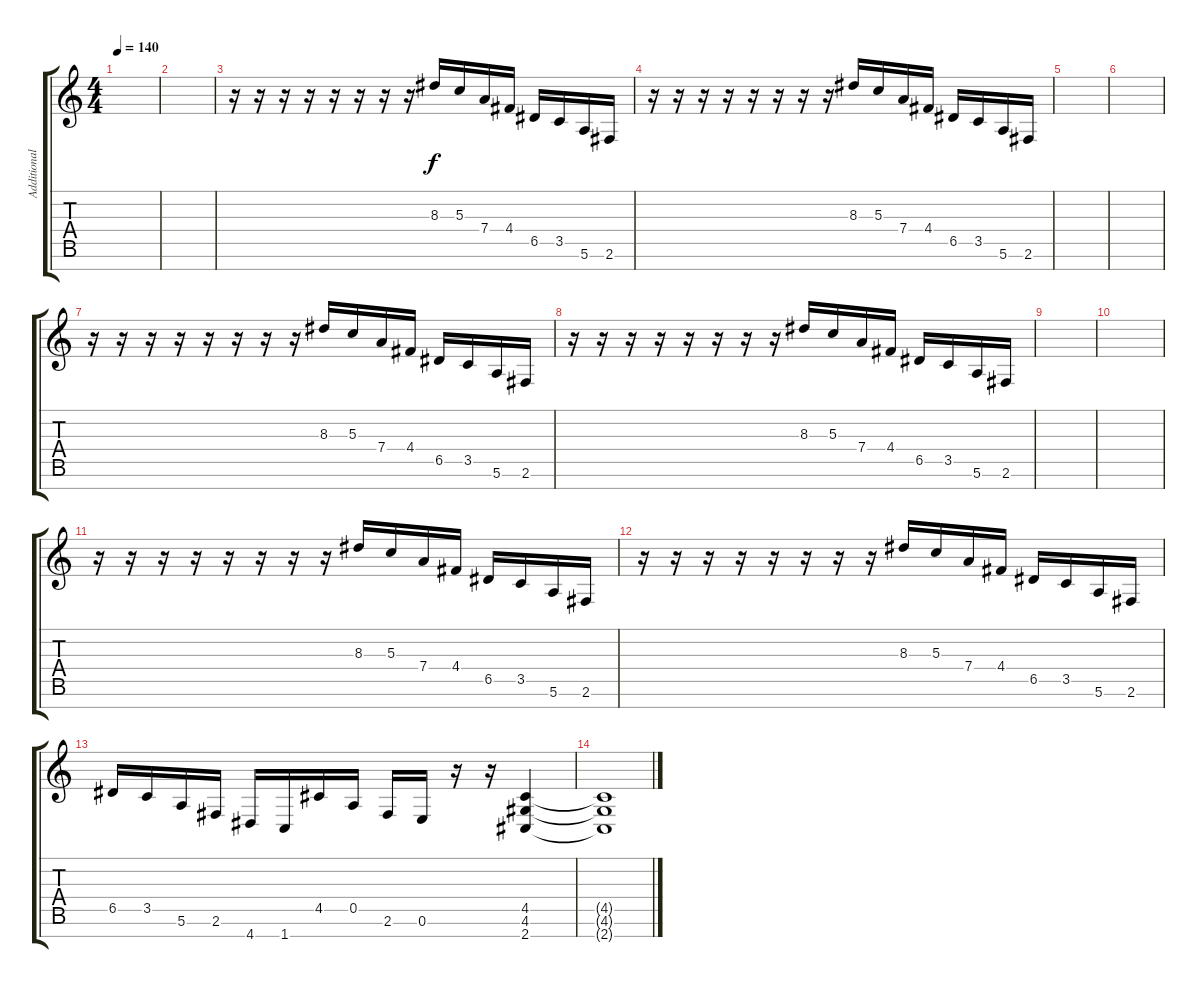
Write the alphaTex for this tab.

\track ("Additional Guitar" "Additional") {instrument distortionguitar}
\staff {score tabs}
\tuning (E4 B3 G3 D3 A2 E2 B1) {hide}
\ts (4 4)
\tempo 140
\clef g2
\ks c
|
|
r.16 r.16 r.16 r.16 r.16 r.16 r.16 r.16 8.3.16 5.3.16 7.4.16 4.4.16 6.5.16 3.5.16 5.6.16 2.6.16 |
r.16 r.16 r.16 r.16 r.16 r.16 r.16 r.16 8.3.16 5.3.16 7.4.16 4.4.16 6.5.16 3.5.16 5.6.16 2.6.16 |
|
|
r.16 r.16 r.16 r.16 r.16 r.16 r.16 r.16 8.3.16 5.3.16 7.4.16 4.4.16 6.5.16 3.5.16 5.6.16 2.6.16 |
r.16 r.16 r.16 r.16 r.16 r.16 r.16 r.16 8.3.16 5.3.16 7.4.16 4.4.16 6.5.16 3.5.16 5.6.16 2.6.16 |
|
|
r.16 r.16 r.16 r.16 r.16 r.16 r.16 r.16 8.3.16 5.3.16 7.4.16 4.4.16 6.5.16 3.5.16 5.6.16 2.6.16 |
r.16 r.16 r.16 r.16 r.16 r.16 r.16 r.16 8.3.16 5.3.16 7.4.16 4.4.16 6.5.16 3.5.16 5.6.16 2.6.16 |
6.5.16 3.5.16 5.6.16 2.6.16 4.7.16 1.7.16 4.5.16 0.5.16 2.6.16 0.6.16 r.16 r.16 (4.5 4.6 2.7).4 |
(4.5{t} 4.6{t} 2.7{t}).1
